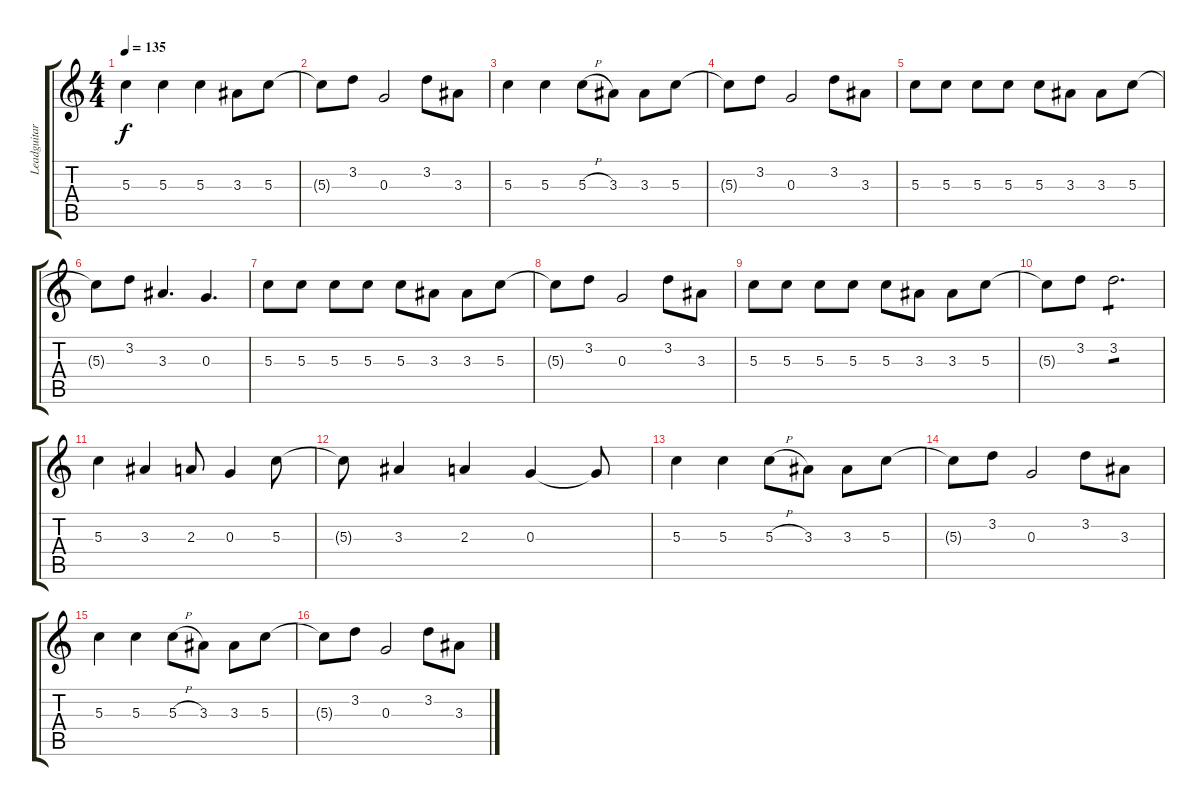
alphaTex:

\track ("Leadguitar" "Leadguitar") {instrument distortionguitar}
\staff {score tabs}
\tuning (E4 B3 G3 D3 A2 E2) {hide}
\ts (4 4)
\tempo 135
\clef g2
\ks c
5.3.4{dy f} 5.3.4 5.3.4 3.3.8 5.3.8 |
5.3{t}.8 3.2.8 0.3.2 3.2.8 3.3.8 |
5.3.4 5.3.4 5.3{h}.8 3.3.8 3.3.8 5.3.8 |
5.3{t}.8 3.2.8 0.3.2 3.2.8 3.3.8 |
5.3.8 5.3.8 5.3.8 5.3.8 5.3.8 3.3.8 3.3.8 5.3.8 |
5.3{t}.8 3.2.8 3.3.4{d} 0.3.4{d} |
5.3.8 5.3.8 5.3.8 5.3.8 5.3.8 3.3.8 3.3.8 5.3.8 |
5.3{t}.8 3.2.8 0.3.2 3.2.8 3.3.8 |
5.3.8 5.3.8 5.3.8 5.3.8 5.3.8 3.3.8 3.3.8 5.3.8 |
5.3{t}.8 3.2.8 3.2.2{d tp 1} |
5.3.4 3.3.4 2.3.8 0.3.4 5.3.8 |
5.3{t}.8 3.3.4 2.3.4 0.3.4 0.3{t}.8 |
5.3.4 5.3.4 5.3{h}.8 3.3.8 3.3.8 5.3.8 |
5.3{t}.8 3.2.8 0.3.2 3.2.8 3.3.8 |
5.3.4 5.3.4 5.3{h}.8 3.3.8 3.3.8 5.3.8 |
5.3{t}.8 3.2.8 0.3.2 3.2.8 3.3.8
